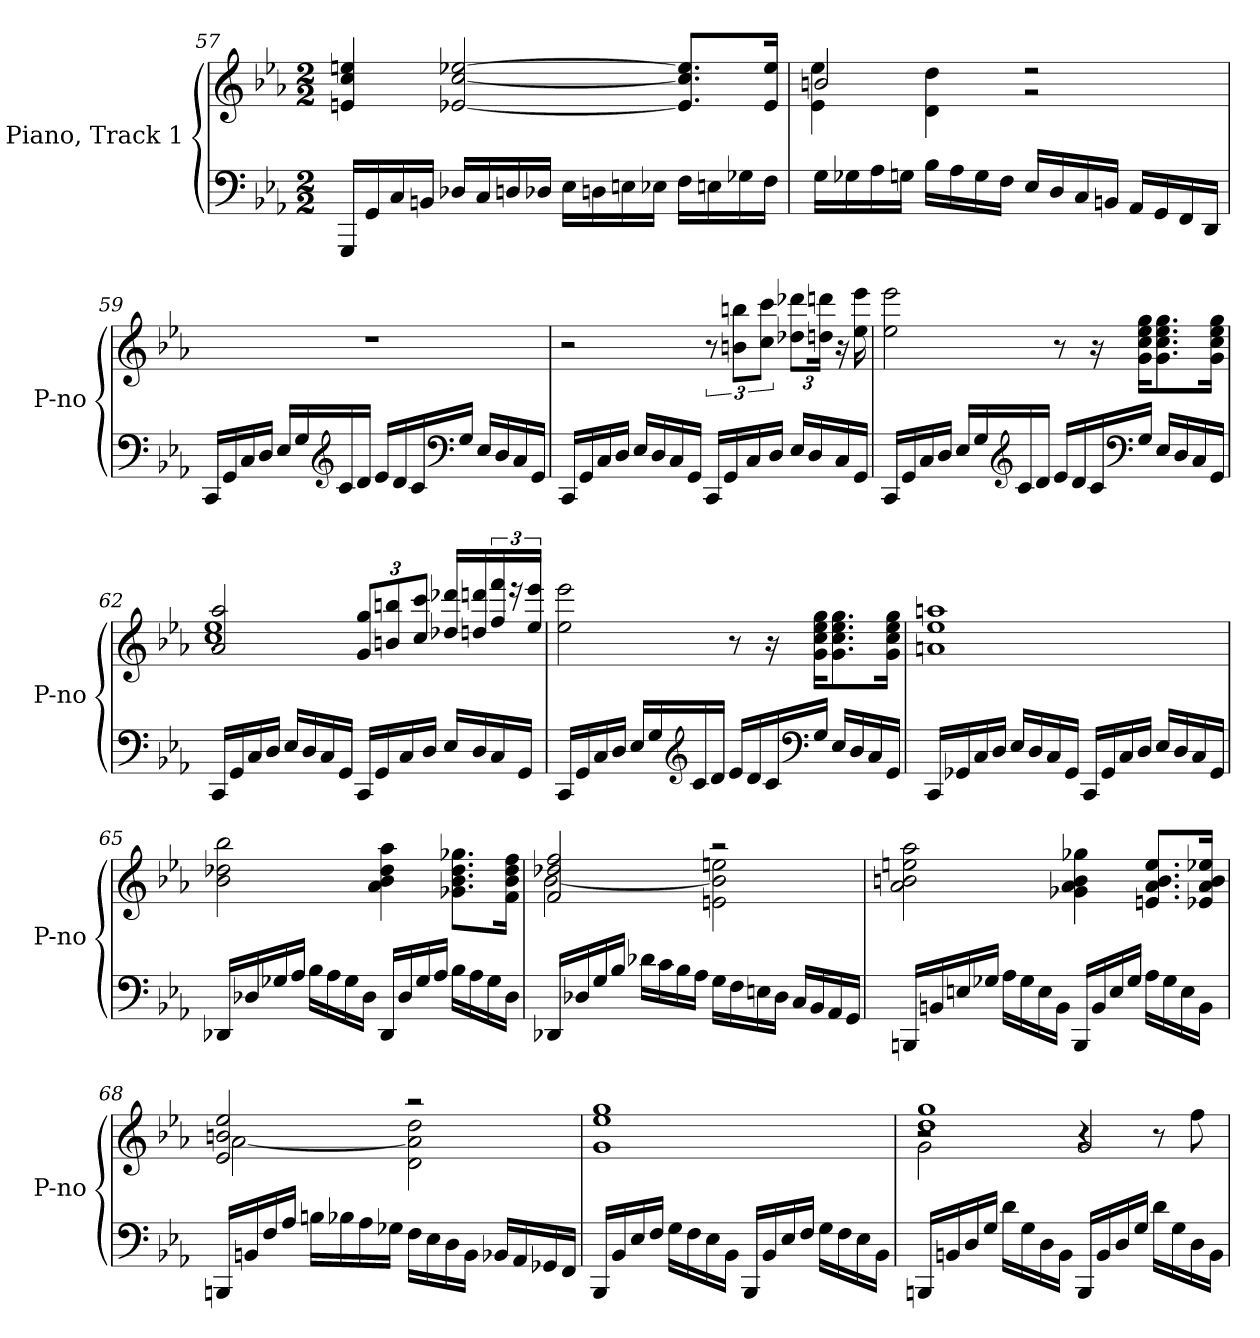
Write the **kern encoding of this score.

**kern	**kern
*part1	*part1
*staff2	*staff1
*I"Piano, Track 1	*
*I'P-no	*
!!LO:LB:g=z
*clefF4	*clefG2
*k[b-e-a-]	*k[b-e-a-]
*M2/2	*M2/2
=57	=57
16GGG/LL	4en/ 4cc/ 4een/
16GG/	.
16C/	.
16BBn/JJ	.
16D-X/LL	[2e-X/ [2cc/ [2ee-X/
16C/	.
16Dn/	.
16D-X/JJ	.
16E-\LL	.
16Dn\	.
16En\	.
16E-X\JJ	.
*	*MM139
16F\LL	8.e-/] 8.cc/] 8.ee-/]L
16En\	.
16G-X\	.
16F\JJ	16e-/ 16ee-/Jk
=58	=58
*	*^
16G\LL	2bn/	4e-\ 4ee-\
16G-X\	.	.
16A-\	.	.
16Gn\JJ	.	.
16B-\LL	.	4d\ 4dd\
16A-\	.	.
16G\	.	.
16F\JJ	.	.
16E-/LL	2r	2r
16D/	.	.
16C/	.	.
16BBn/JJ	.	.
16AA-/LL	.	.
16GG/	.	.
16FF/	.	.
16DD/JJ	.	.
*	*v	*v
!!LO:PB:g=z
=59	=59
16CC/LL	1r
16GG/	.
16C/	.
16D/JJ	.
16E-/LL	.
16G/	.
*clefG2	*
16c/	.
16d/JJ	.
16e-/LL	.
16d/	.
16c/	.
*clefF4	*
16G/JJ	.
16E-/LL	.
16D/	.
16C/	.
16GG/JJ	.
=60	=60
16CC/LL	2r
16GG/	.
16C/	.
16D/JJ	.
16E-/LL	.
16D/	.
16C/	.
16GG/JJ	.
16CC/LL	12r
16GG/	.
.	12bn\ 12bbn\L
16C/	.
.	12cc\ 12ccc\J
16D/JJ	.
*	*Xbrackettup
*	*MM150
16E-/LL	12dd-X\ 12ddd-X\L
16D/	.
.	24ddn\ 24dddn\Jk
*	*MM140
16C/	16r
16GG/JJ	16ee-\ 16eee-\
!!LO:LB:g=z
=61	=61
16CC/LL	2ee-\ 2eee-\
16GG/	.
16C/	.
16D/JJ	.
16E-/LL	.
16G/	.
*clefG2	*
16c/	.
16d/JJ	.
16e-/LL	8r
16d/	.
16c/	16r
*clefF4	*
16G/JJ	16g\ 16cc\ 16ee-\ 16gg\KL
*	*MM153
16E-/LL	8.g\ 8.cc\ 8.ee-\ 8.gg\
16D/	.
16C/	.
16GG/JJ	16g\ 16cc\ 16ee-\ 16gg\Jk
=62	=62
*	*^
16CC/LL	2a-/ 2aa-/	1cc' 1ee-'
16GG/	.	.
16C/	.	.
16D/JJ	.	.
16E-/LL	.	.
16D/	.	.
16C/	.	.
16GG/JJ	.	.
16CC/LL	12g/ 12gg/L	.
16GG/	.	.
.	12bn/ 12bbn/	.
16C/	.	.
.	12cc/ 12ccc/J	.
16D/JJ	.	.
*	*MM150	*
16E-/LL	16dd-X/ 16ddd-X/LL	.
16D/	16ddn/ 16dddn/	.
*	*brackettup	*
16C/	24ff/ 24fff/JJ	.
.	24r	.
16GG/JJ	.	.
.	24ee-/ 24eee-/	.
*	*v	*v
!!LO:LB:g=z
=63	=63
*	*MM143
16CC/LL	2ee-\ 2eee-\
16GG/	.
16C/	.
16D/JJ	.
16E-/LL	.
16G/	.
*clefG2	*
16c/	.
16d/JJ	.
16e-/LL	8r
16d/	.
16c/	16r
*clefF4	*
16G/JJ	16g\ 16cc\ 16ee-\ 16gg\KL
16E-/LL	8.g\ 8.cc\ 8.ee-\ 8.gg\
16D/	.
16C/	.
16GG/JJ	16g\ 16cc\ 16ee-\ 16gg\Jk
=64	=64
16CC/LL	1an 1ee- 1aan
16GG-X/	.
16C/	.
16D/JJ	.
16E-/LL	.
16D/	.
16C/	.
16GG-/JJ	.
16CC/LL	.
16GG-/	.
16C/	.
16D/JJ	.
16E-/LL	.
16D/	.
16C/	.
16GG-/JJ	.
!!LO:LB:g=z
=65	=65
*	*MM96
16DD-X/LL	2b-\ 2dd-X\ 2bb-\
16D-X/	.
16G-X/	.
16A-/JJ	.
16B-\LL	.
16A-\	.
16G-\	.
16D-\JJ	.
16DD-/LL	4a-\ 4b-\ 4dd-\ 4aa-\
16D-/	.
16G-/	.
16A-/JJ	.
*	*MM150
16B-\LL	8.g-X\ 8.b-\ 8.dd-\ 8.gg-X\L
16A-\	.
16G-\	.
16D-\JJ	16f\ 16b-\ 16dd-\ 16ff\Jk
=66	=66
*	*^
16DD-X/LL	2f/ 2dd-X/ 2ff/	[2b-\
16D-X/	.	.
16G/	.	.
16B-/JJ	.	.
16d-X\LL	.	.
16c\	.	.
16B-\	.	.
16A-\JJ	.	.
16G\LL	2r	2en\ 2b-\] 2een\
16F\	.	.
16En\	.	.
16D-\JJ	.	.
16C/LL	.	.
16BB-/	.	.
16AA-/	.	.
16GG/JJ	.	.
*	*v	*v
!!LO:LB:g=z
=67	=67
16BBBn/LL	2a-\ 2bn\ 2een\ 2aa-\
16BBn/	.
16En/	.
16G-X/JJ	.
16A-\LL	.
16G-\	.
16E\	.
16BB\JJ	.
16BBB/LL	4g-X\ 4a-\ 4b\ 4gg-X\
16BB/	.
16E/	.
16G-/JJ	.
16A-\LL	8.en/ 8.a-/ 8.b/ 8.ee/L
16G-\	.
16E\	.
16BB\JJ	16e-X/ 16a-/ 16b/ 16ee-X/Jk
=68	=68
*	*^
16BBBn/LL	2e-/ 2bn/ 2ee-/	[2a-\
16BBn/	.	.
16F/	.	.
16A-/JJ	.	.
16Bn\LL	.	.
16B-X\	.	.
16A-\	.	.
16G-X\JJ	.	.
16F\LL	2r	2d\ 2a-\] 2dd\
16E-\	.	.
16D\	.	.
16BB\JJ	.	.
16BB-X/LL	.	.
16AA-/	.	.
16GG-X/	.	.
16FF/JJ	.	.
*	*v	*v
!!LO:LB:g=z
=69	=69
16BBB-/LL	1g 1ee- 1gg
16BB-/	.
16E-/	.
16F/JJ	.
16G\LL	.
16F\	.
16E-\	.
16BB-\JJ	.
16BBB-/LL	.
16BB-/	.
16E-/	.
16F/JJ	.
16G\LL	.
16F\	.
16E-\	.
16BB-\JJ	.
=70	=70
*	*^
*	*	*^
16BBBn/LL	1dd 1gg	2g\	2r
16BBn/	.	.	.
16D/	.	.	.
16G/JJ	.	.	.
16d\LL	.	.	.
16G\	.	.	.
16D\	.	.	.
16BB\JJ	.	.	.
16BBB/LL	.	4r	2g/
16BB/	.	.	.
16D/	.	.	.
16G/JJ	.	.	.
16d\LL	.	8r	.
16G\	.	.	.
16D\	.	8ff\	.
16BB\JJ	.	.	.
*	*v	*v	*v
=	=
*-	*-
